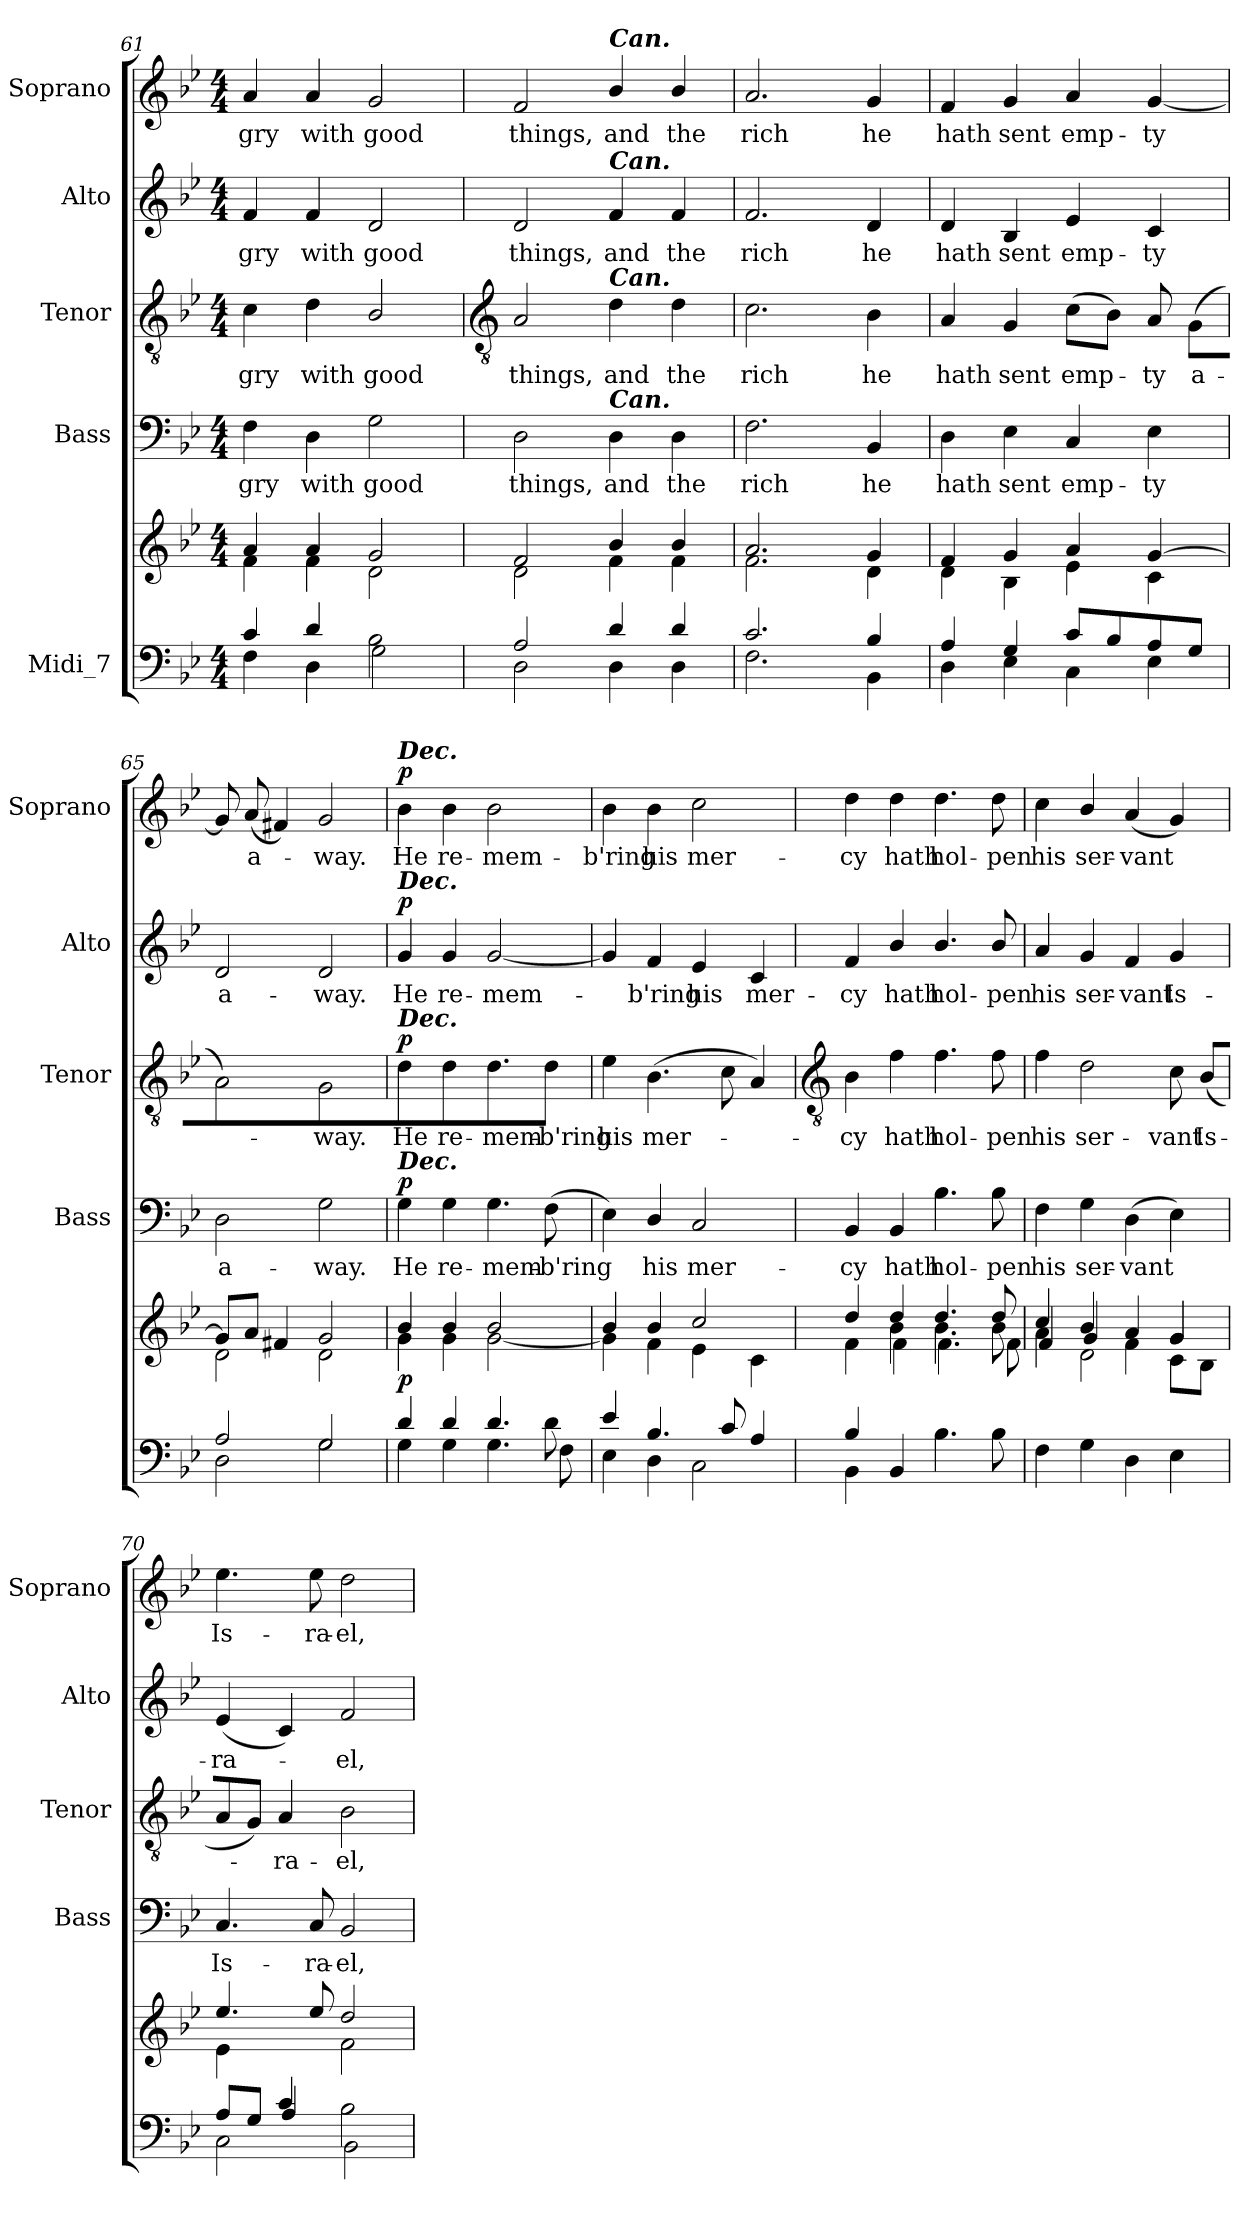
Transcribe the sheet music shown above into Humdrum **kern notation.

**kern	**kern	**dynam	**kern	**text	**dynam	**kern	**text	**dynam	**kern	**text	**dynam	**kern	**text	**dynam
*part5	*part5	*part5	*part4	*part4	*part4	*part3	*part3	*part3	*part2	*part2	*part2	*part1	*part1	*part1
*staff6	*staff5	*staff5/6	*staff4	*staff4	*staff4	*staff3	*staff3	*staff3	*staff2	*staff2	*staff2	*staff1	*staff1	*staff1
*I"Midi_7	*	*	*I"Bass	*	*	*I"Tenor	*	*	*I"Alto	*	*	*I"Soprano	*	*
*	*	*	*I'Bass	*	*	*I'Tenor	*	*	*I'Alto	*	*	*I'Soprano	*	*
*clefF4	*clefG2	*	*clefF4	*	*	*clefGv2	*	*	*clefG2	*	*	*clefG2	*	*
*k[b-e-]	*k[b-e-]	*	*k[b-e-]	*	*	*k[b-e-]	*	*	*k[b-e-]	*	*	*k[b-e-]	*	*
*B-:	*B-:	*	*B-:	*	*	*B-:	*	*	*B-:	*	*	*B-:	*	*
*M4/4	*M4/4	*	*M4/4	*	*	*M4/4	*	*	*M4/4	*	*	*M4/4	*	*
=61	=61	=61	=61	=61	=61	=61	=61	=61	=61	=61	=61	=61	=61	=61
*^	*^	*	*	*	*	*	*	*	*	*	*	*	*	*
!	!	!	!	!	!	!LO:LY:b	!	!	!LO:LY:b	!	!	!LO:LY:b	!	!	!LO:LY:b	!
4c	4F	4a	4f	.	4F	-gry	.	4c	-gry	.	4f	-gry	.	4a	-gry	.
!	!	!	!	!	!	!LO:LY:b	!	!	!LO:LY:b	!	!	!LO:LY:b	!	!	!LO:LY:b	!
4d	4D	4a	4f	.	4D	with	.	4d	with	.	4f	with	.	4a	with	.
!	!	!	!	!	!	!LO:LY:b	!	!	!LO:LY:b	!	!	!LO:LY:b	!	!	!LO:LY:b	!
2B-\	2G	2g	2d	.	2G	good	.	2B-/	good	.	2d	good	.	2g	good	.
!!LO:LB:g=z
=62	=62	=62	=62	=62	=62	=62	=62	=62	=62	=62	=62	=62	=62	=62	=62	=62
*	*	*	*	*	*	*	*	*clefGv2	*	*	*	*	*	*	*	*
!	!	!	!	!	!	!LO:LY:b	!	!	!LO:LY:b	!	!	!LO:LY:b	!	!	!LO:LY:b	!
2A	2D	2f	2d	.	2D	things,	.	2A	things,	.	2d	things,	.	2f	things,	.
!	!	!	!	!	!	!	!	!	!	!	!	!	!	!LO:TX:a:Bi:t=Can.	!	!
!	!	!	!	!	!	!	!	!	!	!	!LO:TX:a:Bi:t=Can.	!	!	!	!	!
!	!	!	!	!	!	!	!	!LO:TX:a:Bi:t=Can.	!	!	!	!	!	!	!	!
!	!	!	!	!	!LO:TX:a:Bi:t=Can.	!	!	!	!	!	!	!	!	!	!	!
!	!	!	!	!	!	!LO:LY:b	!	!	!LO:LY:b	!	!	!LO:LY:b	!	!	!LO:LY:b	!
4d	4D	4b-/	4f	.	4D	and	.	4d	and	.	4f	and	.	4b-/	and	.
!	!	!	!	!	!	!LO:LY:b	!	!	!LO:LY:b	!	!	!LO:LY:b	!	!	!LO:LY:b	!
4d	4D	4b-/	4f	.	4D	the	.	4d	the	.	4f	the	.	4b-/	the	.
=63	=63	=63	=63	=63	=63	=63	=63	=63	=63	=63	=63	=63	=63	=63	=63	=63
!	!	!	!	!	!	!LO:LY:b	!	!	!LO:LY:b	!	!	!LO:LY:b	!	!	!LO:LY:b	!
2.c	2.F	2.a	2.f	.	2.F	rich	.	2.c	rich	.	2.f	rich	.	2.a	rich	.
!	!	!	!	!	!	!LO:LY:b	!	!	!LO:LY:b	!	!	!LO:LY:b	!	!	!LO:LY:b	!
4B-	4BB-\	4g	4d	.	4BB-	he	.	4B-	he	.	4d	he	.	4g	he	.
=64	=64	=64	=64	=64	=64	=64	=64	=64	=64	=64	=64	=64	=64	=64	=64	=64
!	!	!	!	!	!	!LO:LY:b	!	!	!LO:LY:b	!	!	!LO:LY:b	!	!	!LO:LY:b	!
4A	4D	4f	4d	.	4D	hath	.	4A	hath	.	4d	hath	.	4f	hath	.
!	!	!	!	!	!	!LO:LY:b	!	!	!LO:LY:b	!	!	!LO:LY:b	!	!	!LO:LY:b	!
4G	4E-	4g	4B-	.	4E-	sent	.	4G	sent	.	4B-	sent	.	4g	sent	.
!	!	!	!	!	!	!LO:LY:b	!	!	!LO:LY:b	!	!	!LO:LY:b	!	!	!LO:LY:b	!
8c/L	4C\	4a	4e-	.	4C	emp-	.	(<8cL	emp-	.	4e-	emp-	.	4a	emp-	.
8B-/	.	.	.	.	.	.	.	8B-J)	.	.	.	.	.	.	.	.
!	!	!	!	!	!	!LO:LY:b	!	!	!LO:LY:b	!	!	!LO:LY:b	!	!	!LO:LY:b	!
8A/	4E-	[4g	4c\	.	4E-	-ty	.	8A	ty	.	4c	-ty	.	[4g	-ty	.
!	!	!	!	!	!	!	!	!	!LO:LY:b	!	!	!	!	!	!	!
8G/J	.	.	.	.	.	.	.	(<8GL	a-	.	.	.	.	.	.	.
=65	=65	=65	=65	=65	=65	=65	=65	=65	=65	=65	=65	=65	=65	=65	=65	=65
!	!	!	!	!	!	!LO:LY:b	!	!	!	!	!	!LO:LY:b	!	!	!	!
2A	2D	8gL]	2d\	.	2D	a-	.	2A)	.	.	2d	a-	.	8g]	.	.
!	!	!	!	!	!	!	!	!	!	!	!	!	!	!	!LO:LY:b	!
.	.	8aJ	.	.	.	.	.	.	.	.	.	.	.	(<8aL	a-	.
.	.	4f#X	.	.	.	.	.	.	.	.	.	.	.	4f#X)	.	.
!	!	!	!	!	!	!LO:LY:b	!	!	!LO:LY:b	!	!	!LO:LY:b	!	!	!LO:LY:b	!
2G	2G	2g	2d	.	2G	-way.	.	2G	way.	.	2d	-way.	.	2g	way.	.
=66	=66	=66	=66	=66	=66	=66	=66	=66	=66	=66	=66	=66	=66	=66	=66	=66
!	!	!	!	!	!	!	!	!	!	!	!	!	!	!LO:TX:a:Bi:t=Dec.	!	!
!	!	!	!	!	!	!	!	!	!	!	!LO:TX:a:Bi:t=Dec.	!	!	!	!	!
!	!	!	!	!	!	!	!	!LO:TX:a:Bi:t=Dec.	!	!	!	!	!	!	!	!
!	!	!	!	!	!LO:TX:a:Bi:t=Dec.	!	!	!	!	!	!	!	!	!	!	!
!	!	!	!	!LO:DY:b	!	!LO:LY:b	!LO:DY:b	!	!LO:LY:b	!LO:DY:b	!	!LO:LY:b	!LO:DY:b	!	!LO:LY:b	!LO:DY:b
4d	4G	4b-/	4g	p	4G	He	p	4d	He	p	4g	He	p	4b-	He	p
!	!	!	!	!	!	!LO:LY:b	!	!	!LO:LY:b	!	!	!LO:LY:b	!	!	!LO:LY:b	!
4d	4G	4b-/	4g	.	4G	re-	.	4d	re-	.	4g	re-	.	4b-	re-	.
!	!	!	!	!	!	!LO:LY:b	!	!	!LO:LY:b	!	!	!LO:LY:b	!	!	!LO:LY:b	!
4.d	4.G	2b-/	[2g	.	4.G	-mem-	.	4.d	-mem-	.	[2g	-mem-	.	2b-	-mem-	.
!	!	!	!	!	!	!LO:LY:b	!	!	!LO:LY:b	!	!	!	!	!	!	!
8d\	8F	.	.	.	(>8FL	-b'ring	.	8dJ	-b'ring	.	.	.	.	.	.	.
=67	=67	=67	=67	=67	=67	=67	=67	=67	=67	=67	=67	=67	=67	=67	=67	=67
!	!	!	!	!	!	!	!	!	!LO:LY:b	!	!	!	!	!	!LO:LY:b	!
4e-	4E-	4b-/	4g]	.	4E-)	.	.	4e-	his	.	4g]	.	.	4b-	-b'ring	.
!	!	!	!	!	!	!LO:LY:b	!	!	!LO:LY:b	!	!	!LO:LY:b	!	!	!LO:LY:b	!
4.B-/	4D\	4b-/	4f	.	4D/	his	.	(>4.B-	mer-	.	4f	b'ring	.	4b-	his	.
!	!	!	!	!	!	!LO:LY:b	!	!	!	!	!	!LO:LY:b	!	!	!LO:LY:b	!
.	2C\	2cc/	4e-	.	2C	mer-	.	.	.	.	4e-	his	.	2cc	mer-	.
8c/	.	.	.	.	.	.	.	8c	.	.	.	.	.	.	.	.
!	!	!	!	!	!	!	!	!	!	!	!	!LO:LY:b	!	!	!	!
4A/	.	.	4c	.	.	.	.	4A)	.	.	4c	mer-	.	.	.	.
*	*	*v	*v	*	*	*	*	*	*	*	*	*	*	*	*	*
!!LO:LB:g=z
=68	=68	=68	=68	=68	=68	=68	=68	=68	=68	=68	=68	=68	=68	=68	=68
*	*	*	*	*	*	*	*clefGv2	*	*	*	*	*	*	*	*
*	*	*^	*	*	*	*	*	*	*	*	*	*	*	*	*
*	*	*	*^	*	*	*	*	*	*	*	*	*	*	*	*	*
!	!	!	!	!	!	!	!LO:LY:b	!	!	!LO:LY:b	!	!	!LO:LY:b	!	!	!LO:LY:b	!
4B-	4BB-\	4dd	4f\	4ryy	.	4BB-	-cy	.	4B-	cy	.	4f	-cy	.	4dd	-cy	.
!	!	!	!	!	!	!	!LO:LY:b	!	!	!LO:LY:b	!	!	!LO:LY:b	!	!	!LO:LY:b	!
2.ryy	4BB-	4dd	4b-\	4f\	.	4BB-	hath	.	4f	hath	.	4b-/	hath	.	4dd	hath	.
!	!	!	!	!	!	!	!LO:LY:b	!	!	!LO:LY:b	!	!	!LO:LY:b	!	!	!LO:LY:b	!
.	4.B-	4.dd	4.b-\	4.f\	.	4.B-	hol-	.	4.f	hol-	.	4.b-/	hol-	.	4.dd	hol-	.
!	!	!	!	!	!	!	!LO:LY:b	!	!	!LO:LY:b	!	!	!LO:LY:b	!	!	!LO:LY:b	!
.	8B-	8dd	8b-\	8f\	.	8B-	-pen	.	8f	-pen	.	8b-/	-pen	.	8dd	-pen	.
=69	=69	=69	=69	=69	=69	=69	=69	=69	=69	=69	=69	=69	=69	=69	=69	=69	=69
!	!	!	!	!	!	!	!LO:LY:b	!	!	!LO:LY:b	!	!	!LO:LY:b	!	!	!LO:LY:b	!
*v	*v	*	*	*	*	*	*	*	*	*	*	*	*	*	*	*	*
4F	4cc/	4a	4f	.	4F	his	.	4f	his	.	4a	his	.	4cc	his	.
!	!	!	!	!	!	!LO:LY:b	!	!	!LO:LY:b	!	!	!LO:LY:b	!	!	!LO:LY:b	!
4G	4b-/	4g/	2d\	.	4G	ser-	.	2d	ser-	.	4g	ser-	.	4b-/	ser-	.
!	!	!	!	!	!	!LO:LY:b	!	!	!	!	!	!LO:LY:b	!	!	!LO:LY:b	!
4D	4a	4f	.	.	(>4D	-vant	.	.	.	.	4f	-vant	.	(<4a	-vant	.
!	!	!	!	!	!	!	!	!	!LO:LY:b	!	!	!LO:LY:b	!	!	!	!
4E-	4g	4g/	8c\L	.	4E-)	.	.	8c	-vant	.	4g	Is-	.	4g)	.	.
!	!	!	!	!	!	!	!	!	!LO:LY:b	!	!	!	!	!	!	!
.	.	.	8B-\J	.	.	.	.	(<8B-L	Is-	.	.	.	.	.	.	.
=70	=70	=70	=70	=70	=70	=70	=70	=70	=70	=70	=70	=70	=70	=70	=70	=70
*^	*	*	*	*	*	*	*	*	*	*	*	*	*	*	*	*
*	*^	*	*	*	*	*	*	*	*	*	*	*	*	*	*	*	*
!	!	!	!	!	!	!	!	!LO:LY:b	!	!	!	!	!	!LO:LY:b	!	!	!LO:LY:b	!
*	*	*	*	*v	*v	*	*	*	*	*	*	*	*	*	*	*	*	*
4ryy	8A/L	2C\	4.ee-/	4e-\	.	4.C	Is-	.	8A	.	.	(<4e-	-ra-	.	4.ee-	Is-	.
.	8G/J	.	.	.	.	.	.	.	8GJ)	.	.	.	.	.	.	.	.
!	!	!	!	!	!	!	!	!	!	!LO:LY:b	!	!	!	!	!	!	!
4c/	4A/	.	.	4ryy	.	.	.	.	4A	ra-	.	4c)	.	.	.	.	.
!	!	!	!	!	!	!	!LO:LY:b	!	!	!	!	!	!	!	!	!LO:LY:b	!
.	.	.	8ee-/	.	.	8C	-ra-	.	.	.	.	.	.	.	8ee-	-ra-	.
!	!	!	!	!	!	!	!LO:LY:b	!	!	!LO:LY:b	!	!	!LO:LY:b	!	!	!LO:LY:b	!
2ryy	2B-	2BB-\	2dd	2f\	.	2BB-	-el,	.	2B-	-el,	.	2f	el,	.	2dd	-el,	.
*v	*v	*v	*	*	*	*	*	*	*	*	*	*	*	*	*	*	*
*	*v	*v	*	*	*	*	*	*	*	*	*	*	*	*	*
=	=	=	=	=	=	=	=	=	=	=	=	=	=	=
*-	*-	*-	*-	*-	*-	*-	*-	*-	*-	*-	*-	*-	*-	*-
